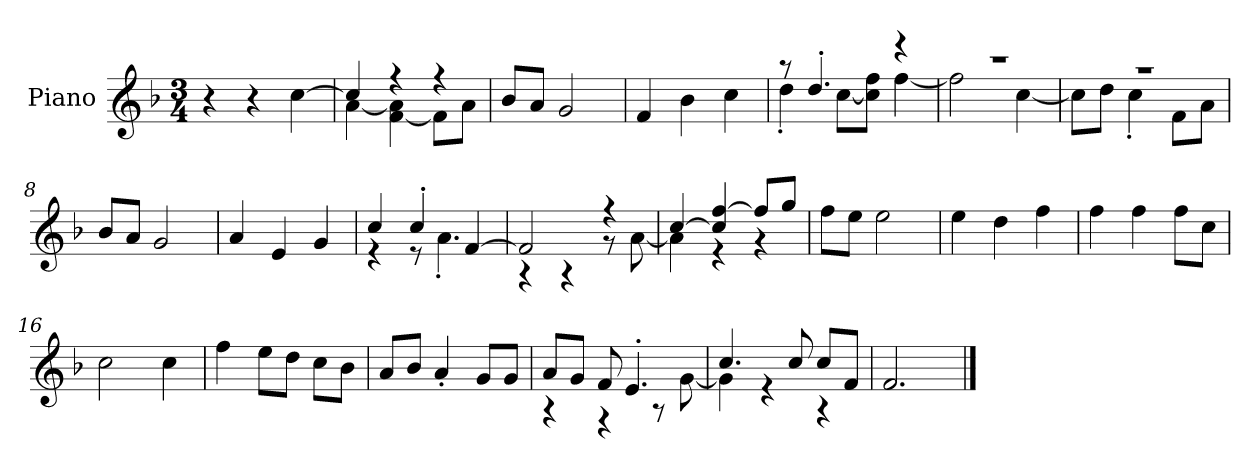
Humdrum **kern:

**kern
*part1
*staff1
*I"Piano
*I'P-no
*clefG2
*k[b-]
*M3/4
*MM176
=1
4r
4r
[4cc\
=2
*^
4cc/]	[4a\
4r	[4f\ 4a\]
4r	8f\L]
.	8a\J
*v	*v
=3
8b-/L
8a/J
2g/
=4
4f/
4b-\
4cc\
=5
*^
8r	4dd'\
4.dd'/	.
.	[8cc\L
.	8cc\] 8ff\J
4r	[4ff\
=6	=6
2.r	2ff\]
.	[4cc\
=7	=7
2.r	8cc\L]
.	8dd\J
.	4cc'\
.	8f\L
.	8a\J
*v	*v
=8
8b-/L
8a/J
2g/
=9
4a/
4e/
4g/
!!LO:LB:g=z
=10
*^
4cc/	4r
4cc'/	8r
.	4.a'\
[4f/	.
=11	=11
2f/]	4r
.	4r
4r	8r
.	[8a\
=12	=12
[4cc/	4a\]
4cc/] [4ff/	4r
8ff/L]	4r
8gg/J	.
*v	*v
=13
8ff\L
8ee\J
2ee\
=14
4ee\
4dd\
4ff\
=15
4ff\
4ff\
8ff\L
8cc\J
=16
2cc\
4cc\
=17
4ff\
8ee\L
8dd\J
8cc\L
8b-\J
=18
8a/L
8b-/J
4a'/
8g/L
8g/J
!!LO:LB:g=z
=19
*^
8a/L	4r
8g/J	.
8f/	4r
4.e'/	.
.	8r
.	[8g\
=20	=20
4.cc/	4g\]
.	4r
8cc/	.
8cc/L	4r
8f/J	.
*v	*v
=21
2.f/
==
*-
